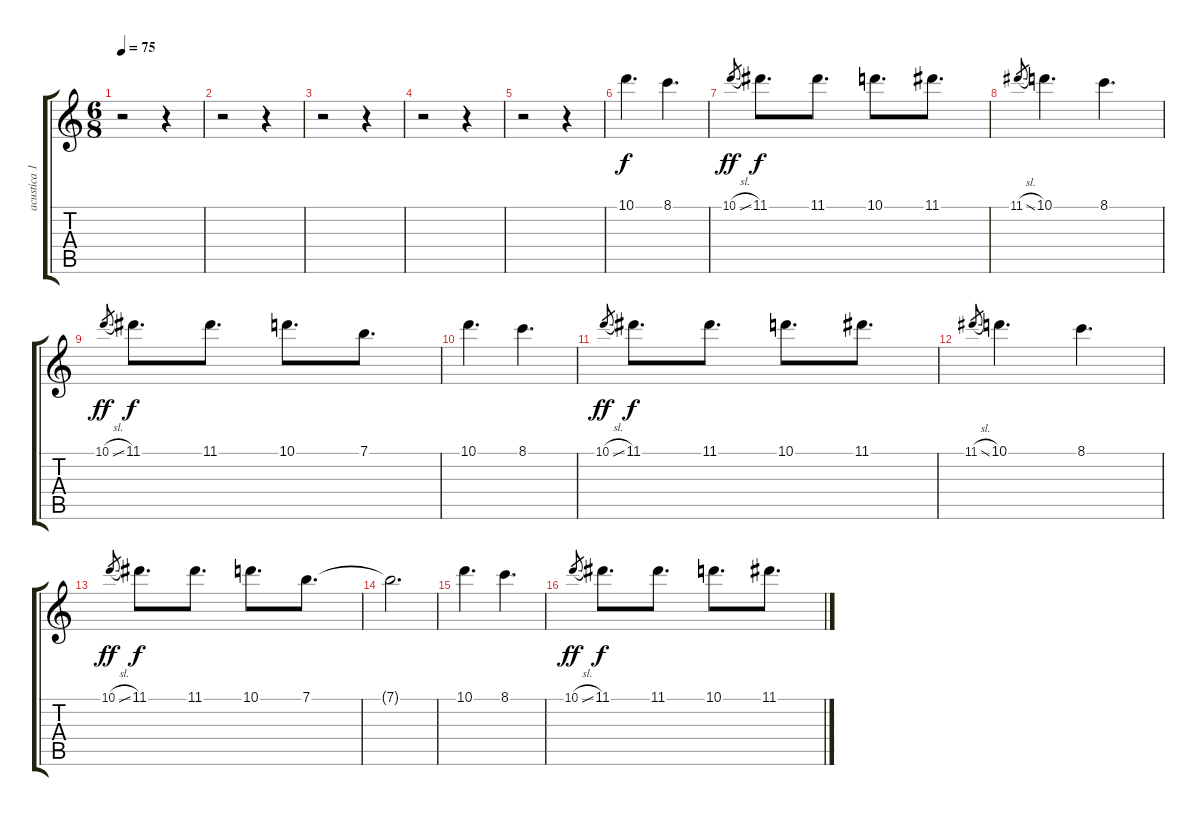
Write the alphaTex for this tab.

\track ("acustica 1" "acustica 1") {instrument acousticguitarnylon}
\staff {score tabs}
\tuning (E4 B3 G3 D3 A2 E2) {hide}
\ts (6 8)
\tempo 75
\clef g2
\ks c
r.2{dy f} r.4 |
r.2 r.4 |
r.2 r.4 |
r.2 r.4 |
r.2 r.4 |
10.1.4{d} 8.1.4{d} |
10.1{sl}.8{gr dy ff} 11.1.8{d dy f} 11.1.8{d} 10.1.8{d} 11.1.8{d} |
11.1{sl}.8{gr} 10.1.4{d} 8.1.4{d} |
10.1{sl}.8{gr dy ff} 11.1.8{d dy f} 11.1.8{d} 10.1.8{d} 7.1.8{d} |
10.1.4{d} 8.1.4{d} |
10.1{sl}.8{gr dy ff} 11.1.8{d dy f} 11.1.8{d} 10.1.8{d} 11.1.8{d} |
11.1{sl}.8{gr} 10.1.4{d} 8.1.4{d} |
10.1{sl}.8{gr dy ff} 11.1.8{d dy f} 11.1.8{d} 10.1.8{d} 7.1.8{d} |
7.1{t}.2{d} |
10.1.4{d} 8.1.4{d} |
10.1{sl}.8{gr dy ff} 11.1.8{d dy f} 11.1.8{d} 10.1.8{d} 11.1.8{d}
